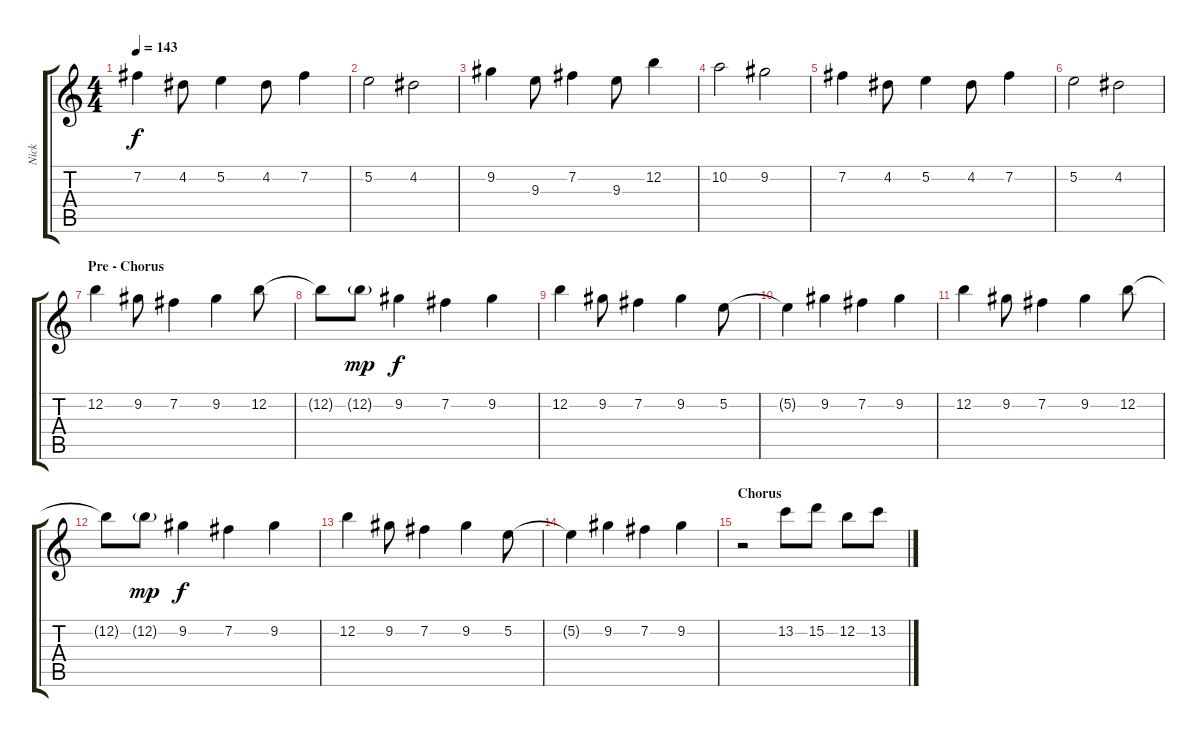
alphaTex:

\track ("Nick" "Nick") {instrument electricguitarjazz}
\staff {score tabs}
\tuning (E4 B3 G3 D3 A2 E2) {hide}
\ts (4 4)
\tempo 143
\clef g2
\ks c
7.2.4{dy f} 4.2.8 5.2.4 4.2.8 7.2.4 |
5.2.2 4.2.2 |
9.2.4 9.3.8 7.2.4 9.3.8 12.2.4 |
10.2.2 9.2.2 |
7.2.4 4.2.8 5.2.4 4.2.8 7.2.4 |
5.2.2 4.2.2 |
\section ("" "Pre - Chorus")
12.2.4 9.2.8 7.2.4 9.2.4 12.2.8 |
12.2{t}.8 12.2{g}.8{dy mp} 9.2.4{dy f} 7.2.4 9.2.4 |
12.2.4 9.2.8 7.2.4 9.2.4 5.2.8 |
5.2{t}.4 9.2.4 7.2.4 9.2.4 |
12.2.4 9.2.8 7.2.4 9.2.4 12.2.8 |
12.2{t}.8 12.2{g}.8{dy mp} 9.2.4{dy f} 7.2.4 9.2.4 |
12.2.4 9.2.8 7.2.4 9.2.4 5.2.8 |
5.2{t}.4 9.2.4 7.2.4 9.2.4 |
\section ("" "Chorus")
r.2 13.2.8 15.2.8 12.2.8 13.2.8
